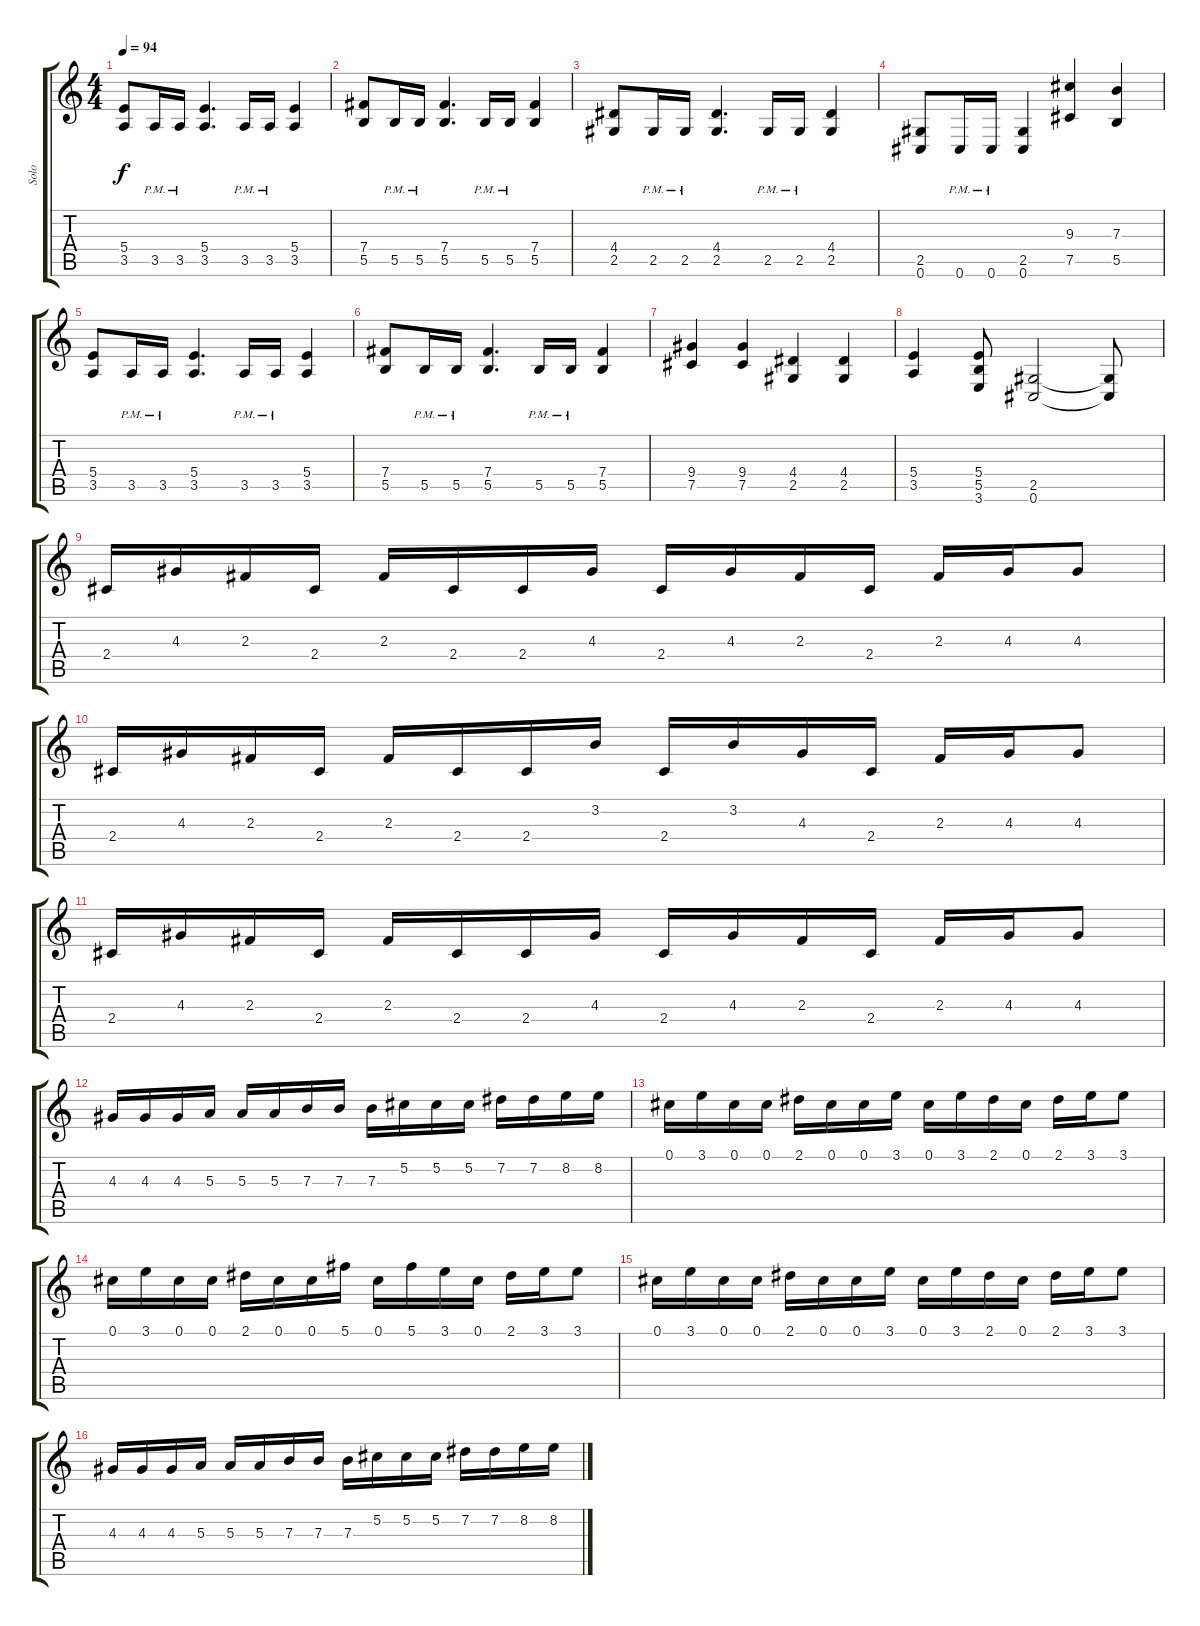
\track ("Solo" "Solo") {instrument overdrivenguitar}
\staff {score tabs}
\tuning (Db4 Ab3 E3 B2 Gb2 Db2) {hide}
\ts (4 4)
\tempo 94
\clef g2
\ks c
(5.4 3.5).8{dy f} 3.5{pm}.16 3.5{pm}.16 (5.4 3.5).4{d} 3.5{pm}.16 3.5{pm}.16 (5.4 3.5).4 |
(7.4 5.5).8 5.5{pm}.16 5.5{pm}.16 (7.4 5.5).4{d} 5.5{pm}.16 5.5{pm}.16 (7.4 5.5).4 |
(4.4 2.5).8 2.5{pm}.16 2.5{pm}.16 (4.4 2.5).4{d} 2.5{pm}.16 2.5{pm}.16 (4.4 2.5).4 |
(2.5 0.6).8 0.6{pm}.16 0.6{pm}.16 (2.5 0.6).4 (9.3 7.5).4 (7.3 5.5).4 |
(5.4 3.5).8 3.5{pm}.16 3.5{pm}.16 (5.4 3.5).4{d} 3.5{pm}.16 3.5{pm}.16 (5.4 3.5).4 |
(7.4 5.5).8 5.5{pm}.16 5.5{pm}.16 (7.4 5.5).4{d} 5.5{pm}.16 5.5{pm}.16 (7.4 5.5).4 |
(9.4 7.5).4 (9.4 7.5).4 (4.4 2.5).4 (4.4 2.5).4 |
(5.4 3.5).4 (5.4 5.5 3.6).8 (2.5 0.6).2 (2.5{t} 0.6{t}).8 |
2.4.16 4.3.16 2.3.16 2.4.16 2.3.16 2.4.16 2.4.16 4.3.16 2.4.16 4.3.16 2.3.16 2.4.16 2.3.16 4.3.16 4.3.8 |
2.4.16 4.3.16 2.3.16 2.4.16 2.3.16 2.4.16 2.4.16 3.2.16 2.4.16 3.2.16 4.3.16 2.4.16 2.3.16 4.3.16 4.3.8 |
2.4.16 4.3.16 2.3.16 2.4.16 2.3.16 2.4.16 2.4.16 4.3.16 2.4.16 4.3.16 2.3.16 2.4.16 2.3.16 4.3.16 4.3.8 |
4.3.16 4.3.16 4.3.16 5.3.16 5.3.16 5.3.16 7.3.16 7.3.16 7.3.16 5.2.16 5.2.16 5.2.16 7.2.16 7.2.16 8.2.16 8.2.16 |
0.1.16 3.1.16 0.1.16 0.1.16 2.1.16 0.1.16 0.1.16 3.1.16 0.1.16 3.1.16 2.1.16 0.1.16 2.1.16 3.1.16 3.1.8 |
0.1.16 3.1.16 0.1.16 0.1.16 2.1.16 0.1.16 0.1.16 5.1.16 0.1.16 5.1.16 3.1.16 0.1.16 2.1.16 3.1.16 3.1.8 |
0.1.16 3.1.16 0.1.16 0.1.16 2.1.16 0.1.16 0.1.16 3.1.16 0.1.16 3.1.16 2.1.16 0.1.16 2.1.16 3.1.16 3.1.8 |
4.3.16 4.3.16 4.3.16 5.3.16 5.3.16 5.3.16 7.3.16 7.3.16 7.3.16 5.2.16 5.2.16 5.2.16 7.2.16 7.2.16 8.2.16 8.2.16
